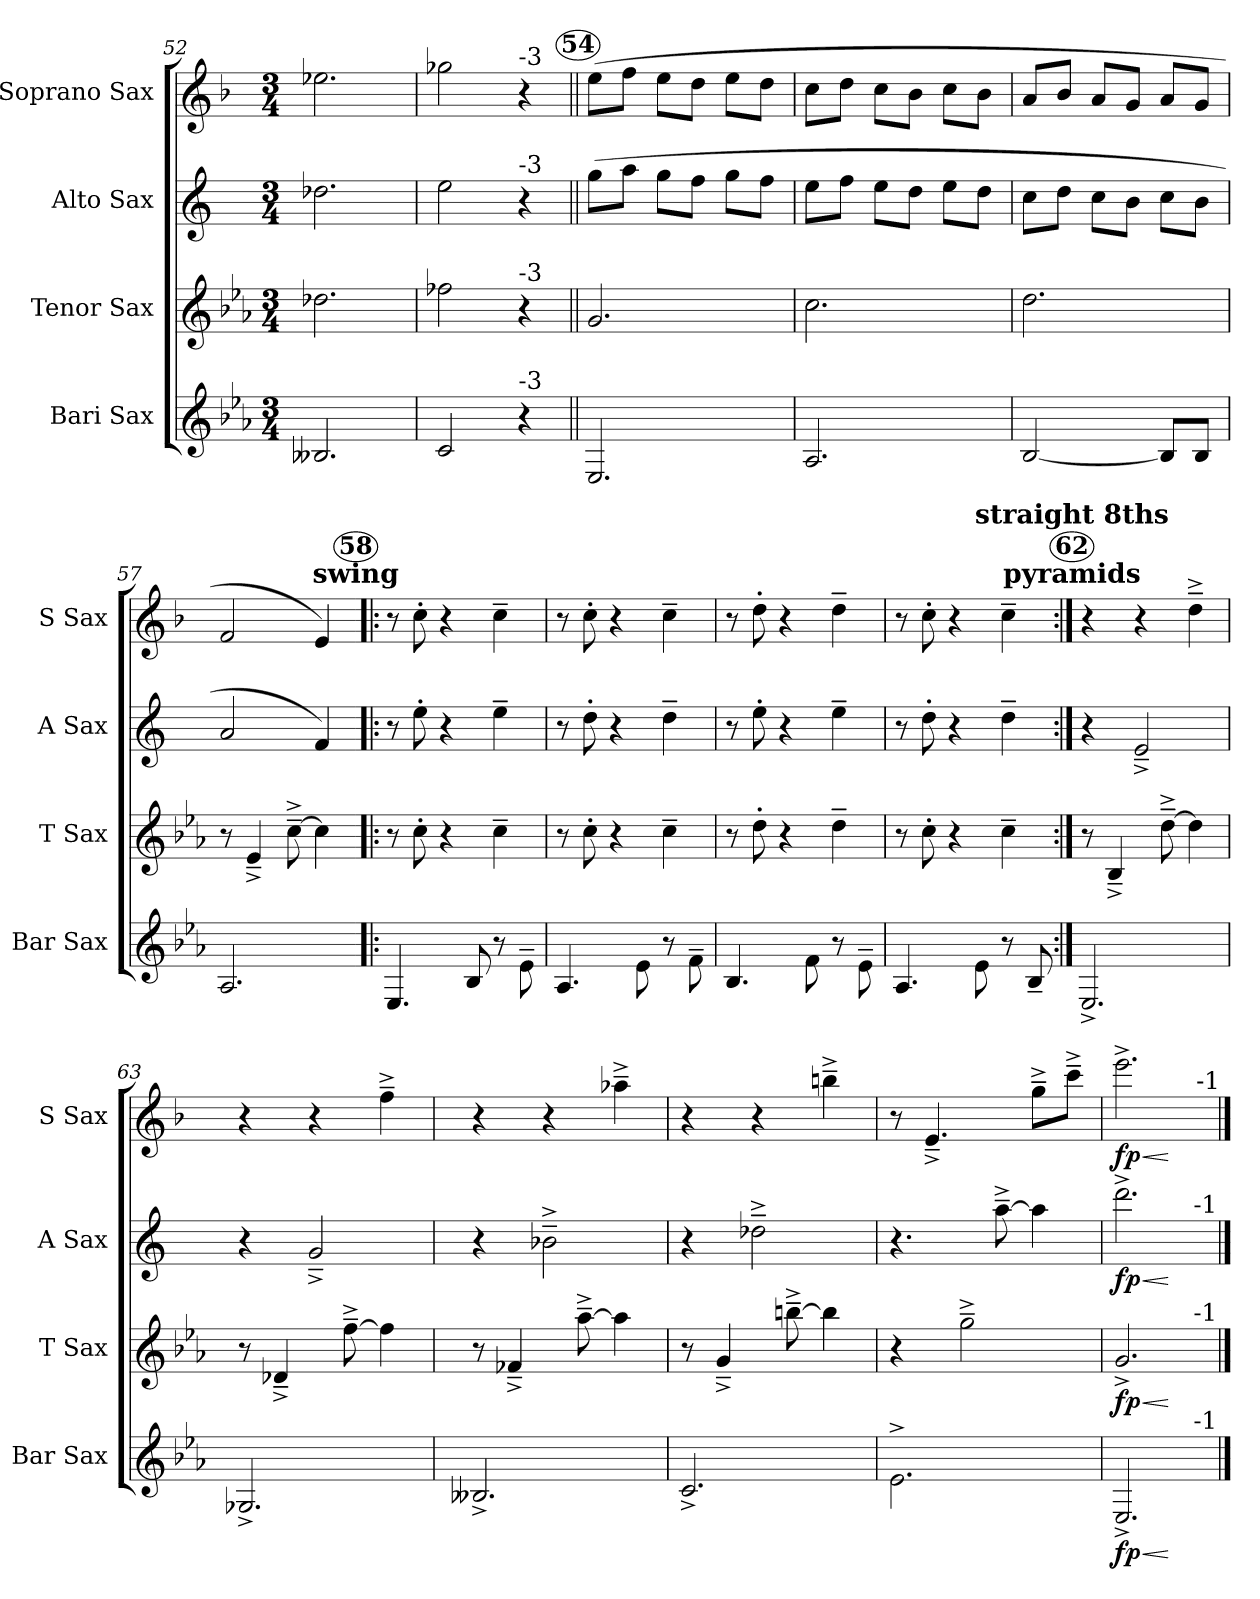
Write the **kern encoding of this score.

**kern	**dynam	**kern	**dynam	**kern	**dynam	**kern	**dynam
*part4	*part4	*part3	*part3	*part2	*part2	*part1	*part1
*staff4	*staff4	*staff3	*staff3	*staff2	*staff2	*staff1	*staff1
*I"Bari Sax	*	*I"Tenor Sax	*	*I"Alto Sax	*	*I"Soprano Sax	*
*I'Bar Sax	*	*I'T Sax	*	*I'A Sax	*	*I'S Sax	*
*clefG2	*	*clefG2	*	*clefG2	*	*clefG2	*
*ITrd12c21	*	*ITrd8c14	*	*ITrd5c9	*	*ITrd1c2	*
*k[b-e-a-]	*	*k[b-e-a-]	*	*k[b-e-a-]	*	*k[b-e-a-]	*
*E-:	*	*E-:	*	*E-:	*	*E-:	*
*M3/4	*	*M3/4	*	*M3/4	*	*M3/4	*
=52	=52	=52	=52	=52	=52	=52	=52
2.BB--X/	.	2.d-X\	.	2.f-X\	.	2.dd-X\	.
=53	=53	=53	=53	=53	=53	=53	=53
2C/	.	2f-X\	.	2g\	.	2ff-X\	.
!	!	!	!	!	!	!LO:TX:a:t=-3	!
!	!	!	!	!LO:TX:a:t=-3	!	!	!
!	!	!LO:TX:a:t=-3	!	!	!	!	!
!LO:TX:a:t=-3	!	!	!	!	!	!	!
4r	.	4r	.	4r	.	4r	.
!!LO:LB:g=z
!!LO:REH:place=s1:a:enc=circle:fs=12:t=54
=54||	=54||	=54||	=54||	=54||	=54||	=54||	=54||
2.EE-/	.	2.G/	.	(>8b-\L	.	(>8dd\L	.
.	.	.	.	8cc\J	.	8ee-\J	.
.	.	.	.	8b-\L	.	8dd\L	.
.	.	.	.	8a-\J	.	8cc\J	.
.	.	.	.	8b-\L	.	8dd\L	.
.	.	.	.	8a-\J	.	8cc\J	.
=55	=55	=55	=55	=55	=55	=55	=55
2.AA-/	.	2.c\	.	8g\L	.	8b-\L	.
.	.	.	.	8a-\J	.	8cc\J	.
.	.	.	.	8g\L	.	8b-\L	.
.	.	.	.	8f\J	.	8a-\J	.
.	.	.	.	8g\L	.	8b-\L	.
.	.	.	.	8f\J	.	8a-\J	.
=56	=56	=56	=56	=56	=56	=56	=56
[2BB-/	.	2.d\	.	8e-\L	.	8g/L	.
.	.	.	.	8f\J	.	8a-/J	.
.	.	.	.	8e-\L	.	8g/L	.
.	.	.	.	8d\J	.	8f/J	.
8BB-/L]	.	.	.	8e-\L	.	8g/L	.
8BB-/J	.	.	.	8d\J	.	8f/J	.
=57	=57	=57	=57	=57	=57	=57	=57
2.AA-/	.	8r	.	2c/	.	2e-/	.
.	.	4E-^<~</	.	.	.	.	.
.	.	[8c^>~>\	.	.	.	.	.
.	.	4c\]	.	4A-/)	.	4d/)	.
!!LO:REH:place=s1:a:enc=none:t=swing
!!LO:REH:place=s1:a:enc=circle:fs=12:t=58
=58!|:	=58!|:	=58!|:	=58!|:	=58!|:	=58!|:	=58!|:	=58!|:
4.EE-/	.	8r	.	8r	.	8r	.
.	.	8c'>\	.	8g'>\	.	8b-'>\	.
.	.	4r	.	4r	.	4r	.
8BB-/	.	.	.	.	.	.	.
8r	.	4c~>\	.	4g~>\	.	4b-~>\	.
8E-~>\	.	.	.	.	.	.	.
=59	=59	=59	=59	=59	=59	=59	=59
4.AA-/	.	8r	.	8r	.	8r	.
.	.	8c'>\	.	8f'>\	.	8b-'>\	.
.	.	4r	.	4r	.	4r	.
8E-\	.	.	.	.	.	.	.
8r	.	4c~>\	.	4f~>\	.	4b-~>\	.
8F~>\	.	.	.	.	.	.	.
=60	=60	=60	=60	=60	=60	=60	=60
4.BB-/	.	8r	.	8r	.	8r	.
.	.	8d'>\	.	8g'>\	.	8cc'>\	.
.	.	4r	.	4r	.	4r	.
8F\	.	.	.	.	.	.	.
8r	.	4d~>\	.	4g~>\	.	4cc~>\	.
8E-~>\	.	.	.	.	.	.	.
=61	=61	=61	=61	=61	=61	=61	=61
4.AA-/	.	8r	.	8r	.	8r	.
.	.	8c'>\	.	8f'>\	.	8b-'>\	.
.	.	4r	.	4r	.	4r	.
8E-\	.	.	.	.	.	.	.
8r	.	4c~>\	.	4f~>\	.	4b-~>\	.
8BB-~</	.	.	.	.	.	.	.
!!LO:PB:g=z
!!LO:REH:place=s1:a:enc=none:t=pyramids
!!LO:REH:place=s1:a:enc=circle:fs=12:t=62
!!LO:REH:place=s1:a:enc=none:t=straight 8ths
=62:|!	=62:|!	=62:|!	=62:|!	=62:|!	=62:|!	=62:|!	=62:|!
2.EE-^</	.	8r	.	4r	.	4r	.
.	.	4BB-^<~</	.	.	.	.	.
.	.	.	.	2G^<~</	.	4r	.
.	.	[8d^>~>\	.	.	.	.	.
.	.	4d\]	.	.	.	4cc^>~>\	.
=63	=63	=63	=63	=63	=63	=63	=63
2.GG-X^</	.	8r	.	4r	.	4r	.
.	.	4D-X^<~</	.	.	.	.	.
.	.	.	.	2B-^<~</	.	4r	.
.	.	[8f^>~>\	.	.	.	.	.
.	.	4f\]	.	.	.	4ee-^>~>\	.
=64	=64	=64	=64	=64	=64	=64	=64
2.BB--X^</	.	8r	.	4r	.	4r	.
.	.	4F-X^<~</	.	.	.	.	.
.	.	.	.	2d-X^>~>\	.	4r	.
.	.	[8a-^>~>\	.	.	.	.	.
.	.	4a-\]	.	.	.	4gg-X^>~>\	.
=65	=65	=65	=65	=65	=65	=65	=65
2.C^</	.	8r	.	4r	.	4r	.
.	.	4G^<~</	.	.	.	.	.
.	.	.	.	2f-X^>~>\	.	4r	.
.	.	[8bn^>~>\	.	.	.	.	.
.	.	4b\]	.	.	.	4aan^>~>\	.
=66	=66	=66	=66	=66	=66	=66	=66
2.E-^>\	.	4r	.	4.r	.	8r	.
.	.	.	.	.	.	4.d^<~</	.
.	.	2g^>~>\	.	.	.	.	.
.	.	.	.	[8cc^>~>\	.	.	.
.	.	.	.	4cc\]	.	8ff^>~>\L	.
.	.	.	.	.	.	8bb-^>~>\J	.
=67	=67	=67	=67	=67	=67	=67	=67
!	!LO:HP:b	!	!LO:HP:b	!	!LO:HP:b	!	!LO:HP:b
!	!LO:DY:n=1:b	!	!LO:DY:n=1:b	!	!LO:DY:n=1:b	!	!LO:DY:n=1:b
2.EE-^</	< fp	2.G^</	< fp	2.ff^>\	< fp	2.ddd^>\	< fp
.	[	.	[	.	[	.	[
!	!	!	!	!	!	!LO:TX:a:t=-1	!
!	!	!	!	!LO:TX:a:t=-1	!	!	!
!	!	!LO:TX:a:t=-1	!	!	!	!	!
!LO:TX:a:t=-1	!	!	!	!	!	!	!
==	==	==	==	==	==	==	==
*-	*-	*-	*-	*-	*-	*-	*-
